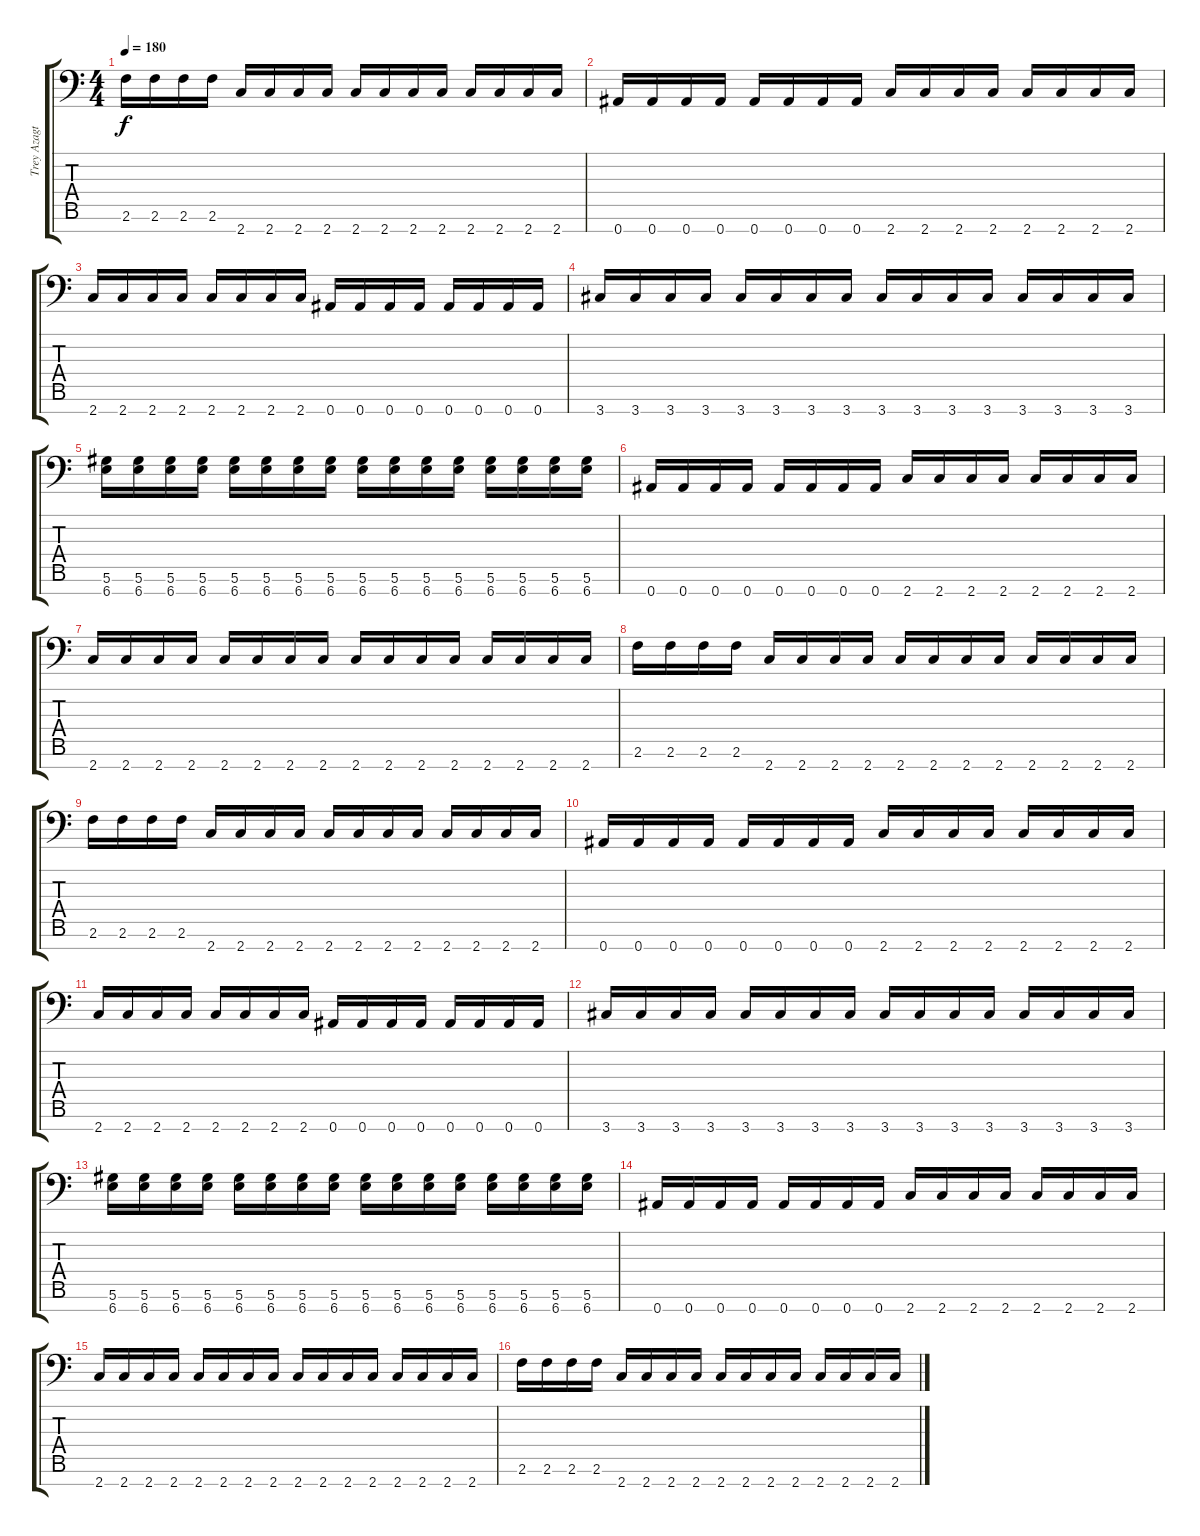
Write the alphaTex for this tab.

\track ("Trey Azagthoth" "Trey Azagt") {instrument distortionguitar}
\staff {score tabs}
\tuning (Eb4 Bb3 Gb3 Db3 Ab2 Eb2 Bb1) {hide}
\ts (4 4)
\tempo 180
\clef f4
\ks c
2.6.16{dy f} 2.6.16 2.6.16 2.6.16 2.7.16 2.7.16 2.7.16 2.7.16 2.7.16 2.7.16 2.7.16 2.7.16 2.7.16 2.7.16 2.7.16 2.7.16 |
0.7.16 0.7.16 0.7.16 0.7.16 0.7.16 0.7.16 0.7.16 0.7.16 2.7.16 2.7.16 2.7.16 2.7.16 2.7.16 2.7.16 2.7.16 2.7.16 |
2.7.16 2.7.16 2.7.16 2.7.16 2.7.16 2.7.16 2.7.16 2.7.16 0.7.16 0.7.16 0.7.16 0.7.16 0.7.16 0.7.16 0.7.16 0.7.16 |
3.7.16 3.7.16 3.7.16 3.7.16 3.7.16 3.7.16 3.7.16 3.7.16 3.7.16 3.7.16 3.7.16 3.7.16 3.7.16 3.7.16 3.7.16 3.7.16 |
(5.6 6.7).16 (5.6 6.7).16 (5.6 6.7).16 (5.6 6.7).16 (5.6 6.7).16 (5.6 6.7).16 (5.6 6.7).16 (5.6 6.7).16 (5.6 6.7).16 (5.6 6.7).16 (5.6 6.7).16 (5.6 6.7).16 (5.6 6.7).16 (5.6 6.7).16 (5.6 6.7).16 (5.6 6.7).16 |
0.7.16 0.7.16 0.7.16 0.7.16 0.7.16 0.7.16 0.7.16 0.7.16 2.7.16 2.7.16 2.7.16 2.7.16 2.7.16 2.7.16 2.7.16 2.7.16 |
2.7.16 2.7.16 2.7.16 2.7.16 2.7.16 2.7.16 2.7.16 2.7.16 2.7.16 2.7.16 2.7.16 2.7.16 2.7.16 2.7.16 2.7.16 2.7.16 |
2.6.16 2.6.16 2.6.16 2.6.16 2.7.16 2.7.16 2.7.16 2.7.16 2.7.16 2.7.16 2.7.16 2.7.16 2.7.16 2.7.16 2.7.16 2.7.16 |
2.6.16 2.6.16 2.6.16 2.6.16 2.7.16 2.7.16 2.7.16 2.7.16 2.7.16 2.7.16 2.7.16 2.7.16 2.7.16 2.7.16 2.7.16 2.7.16 |
0.7.16 0.7.16 0.7.16 0.7.16 0.7.16 0.7.16 0.7.16 0.7.16 2.7.16 2.7.16 2.7.16 2.7.16 2.7.16 2.7.16 2.7.16 2.7.16 |
2.7.16 2.7.16 2.7.16 2.7.16 2.7.16 2.7.16 2.7.16 2.7.16 0.7.16 0.7.16 0.7.16 0.7.16 0.7.16 0.7.16 0.7.16 0.7.16 |
3.7.16 3.7.16 3.7.16 3.7.16 3.7.16 3.7.16 3.7.16 3.7.16 3.7.16 3.7.16 3.7.16 3.7.16 3.7.16 3.7.16 3.7.16 3.7.16 |
(5.6 6.7).16 (5.6 6.7).16 (5.6 6.7).16 (5.6 6.7).16 (5.6 6.7).16 (5.6 6.7).16 (5.6 6.7).16 (5.6 6.7).16 (5.6 6.7).16 (5.6 6.7).16 (5.6 6.7).16 (5.6 6.7).16 (5.6 6.7).16 (5.6 6.7).16 (5.6 6.7).16 (5.6 6.7).16 |
0.7.16 0.7.16 0.7.16 0.7.16 0.7.16 0.7.16 0.7.16 0.7.16 2.7.16 2.7.16 2.7.16 2.7.16 2.7.16 2.7.16 2.7.16 2.7.16 |
2.7.16 2.7.16 2.7.16 2.7.16 2.7.16 2.7.16 2.7.16 2.7.16 2.7.16 2.7.16 2.7.16 2.7.16 2.7.16 2.7.16 2.7.16 2.7.16 |
2.6.16 2.6.16 2.6.16 2.6.16 2.7.16 2.7.16 2.7.16 2.7.16 2.7.16 2.7.16 2.7.16 2.7.16 2.7.16 2.7.16 2.7.16 2.7.16
